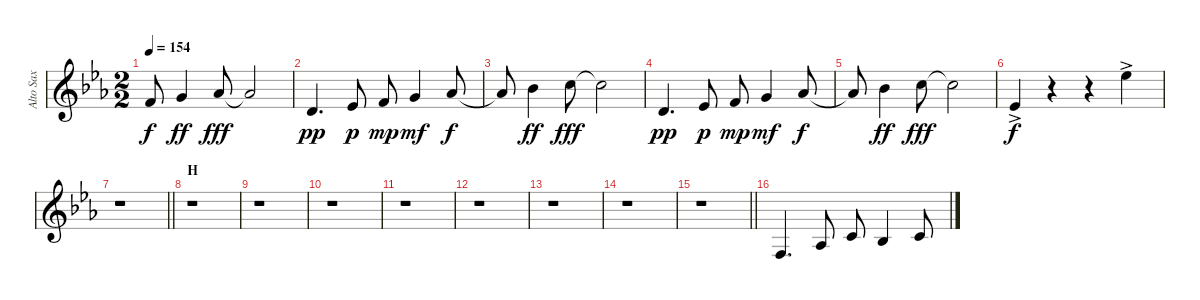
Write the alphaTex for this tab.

\track ("Alto Sax" "Alto Sax") {instrument altosax}
\staff {score}
\tuning (E4 B3 G3 D3 A2 E2) {hide}
\ts (2 2)
\tempo 154
\clef g2
\ks eb
10.3{t}.8{dy f} 8.2.4{dy ff} 9.2.8{dy fff} 9.2{t}.2 |
3.2.4{d dy pp} 4.2.8{dy p} 1.1.8{dy mp} 3.1.4{dy mf} 4.1.8{dy f} |
4.1{t}.8 6.1.4{dy ff} 8.1.8{dy fff} 8.1{t}.2 |
3.2.4{d dy pp} 4.2.8{dy p} 1.1.8{dy mp} 3.1.4{dy mf} 4.1.8{dy f} |
4.1{t}.8 6.1.4{dy ff} 8.1.8{dy fff} 8.1{t}.2 |
8.3{ac}.4{dy f} r.4 r.4 11.1{ac}.4 |
\barLineRight lightlight
r.1 |
\section ("" "H")
r.1 |
r.1 |
r.1 |
r.1 |
r.1 |
r.1 |
r.1 |
\barLineRight lightlight
r.1 |
3.4.4{d} 1.3.8 1.2.8 3.3.4 1.2.8
